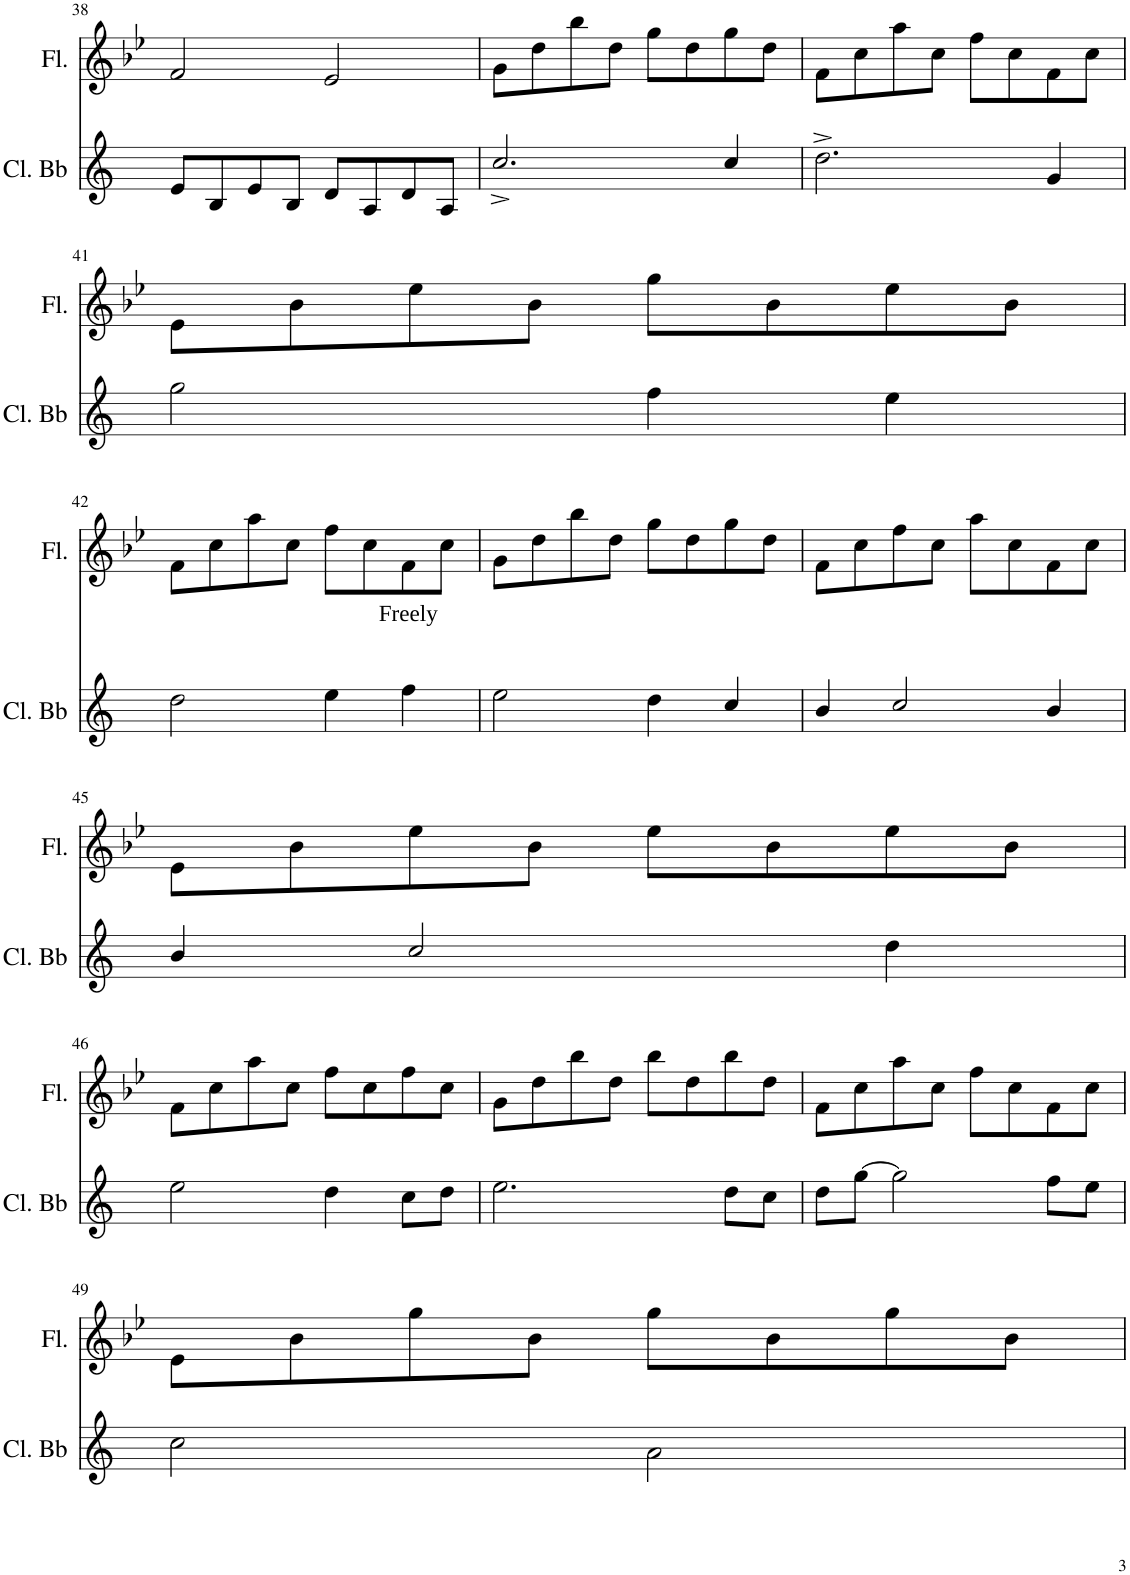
**kern	**kern	**text
*part2	*part1	*part1
*staff2	*staff1	*staff1
*I"Clarineta Bb	*I"Flauta	*
*I'Cl. Bb	*I'Fl.	*
!!LO:PB:g=z
*clefG2	*clefG2	*
*Trd1c2	*	*
*k[]	*k[b-e-]	*
*M4/4	*M4/4	*
=38	=38	=38
8e/L	2f/	.
8B/	.	.
8e/	.	.
8B/J	.	.
8d/L	2e-/	.
8A/	.	.
8d/	.	.
8A/J	.	.
=39	=39	=39
2.cc^/	8g\L	.
.	8dd\	.
.	8bb-\	.
.	8dd\J	.
.	8gg\L	.
.	8dd\	.
4cc/	8gg\	.
.	8dd\J	.
=40	=40	=40
2.dd^\	8f\L	.
.	8cc\	.
.	8aa\	.
.	8cc\J	.
.	8ff\L	.
.	8cc\	.
4g/	8f\	.
.	8cc\J	.
!!LO:LB:g=z
=41	=41	=41
2gg\	8e-\L	.
.	8b-\	.
.	8ee-\	.
.	8b-\J	.
4ff\	8gg\L	.
.	8b-\	.
4ee\	8ee-\	.
.	8b-\J	.
!!LO:LB:g=z
=42	=42	=42
2dd\	8f\L	.
.	8cc\	.
.	8aa\	.
.	8cc\J	.
4ee\	8ff\L	.
.	8cc\	.
!	!	!LO:LY:b
4ff\	8f\	Freely
.	8cc\J	.
=43	=43	=43
2ee\	8g\L	.
.	8dd\	.
.	8bb-\	.
.	8dd\J	.
4dd\	8gg\L	.
.	8dd\	.
4cc/	8gg\	.
.	8dd\J	.
=44	=44	=44
4b/	8f\L	.
.	8cc\	.
2cc/	8ff\	.
.	8cc\J	.
.	8aa\L	.
.	8cc\	.
4b/	8f\	.
.	8cc\J	.
!!LO:LB:g=z
=45	=45	=45
4b/	8e-\L	.
.	8b-\	.
2cc/	8ee-\	.
.	8b-\J	.
.	8ee-\L	.
.	8b-\	.
4dd\	8ee-\	.
.	8b-\J	.
!!LO:LB:g=z
=46	=46	=46
2ee\	8f\L	.
.	8cc\	.
.	8aa\	.
.	8cc\J	.
4dd\	8ff\L	.
.	8cc\	.
8cc\L	8ff\	.
8dd\J	8cc\J	.
=47	=47	=47
2.ee\	8g\L	.
.	8dd\	.
.	8bb-\	.
.	8dd\J	.
.	8bb-\L	.
.	8dd\	.
8dd\L	8bb-\	.
8cc\J	8dd\J	.
=48	=48	=48
8dd\L	8f\L	.
[8gg\J	8cc\	.
2gg\]	8aa\	.
.	8cc\J	.
.	8ff\L	.
.	8cc\	.
8ff\L	8f\	.
8ee\J	8cc\J	.
!!LO:LB:g=z
=49	=49	=49
2cc\	8e-\L	.
.	8b-\	.
.	8gg\	.
.	8b-\J	.
2a\	8gg\L	.
.	8b-\	.
.	8gg\	.
.	8b-\J	.
=	=	=
*-	*-	*-
